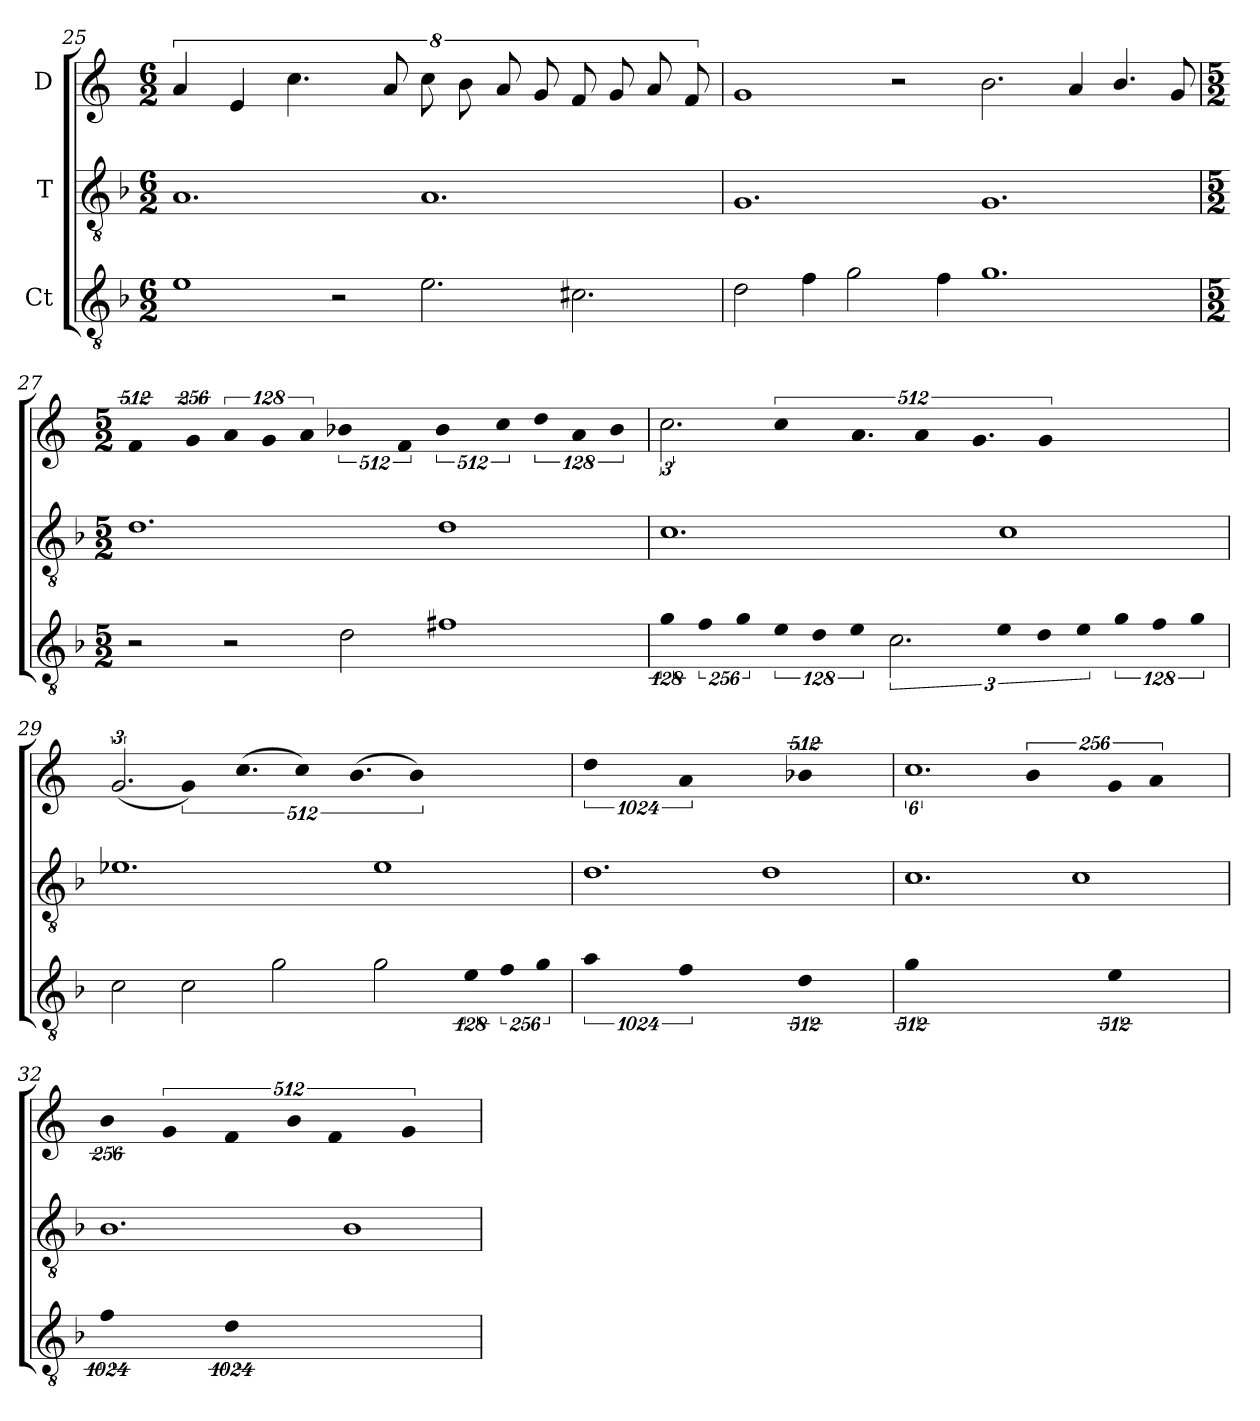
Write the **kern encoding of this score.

**kern	**kern	**kern
*part3	*part2	*part1
*staff3	*staff2	*staff1
*I"Ct	*I"T	*I"D
!!LO:LB:g=z
*clefGv2	*clefGv2	*clefG2
*ITrd7c12	*ITrd7c12	*
*k[b-]	*k[b-]	*k[]
*F:	*F:	*C:
*M6/2	*M6/2	*M6/2
=25	=25	=25
1Ei\	1.AAi/	8%3ai/
.	.	8%3ei/
.	.	8%3.cci\
2r	.	.
.	.	16%3ai/
2.Ei\	1.AAi/	16%3cci\
.	.	16%3bi\
.	.	16%3ai/
.	.	16%3gi/
2.C#Xi\	.	16%3fi/
.	.	16%3gi/
.	.	16%3ai/
.	.	16%3fi/
=26	=26	=26
2Di\	1.GGi/	1gi/
4Fi\	.	.
2Gi\	.	.
.	.	2r
4Fi\	.	.
1.Gi\	1.GGi/	2.bi\
.	.	4ai/
.	.	4.bi/
.	.	8gi/
=27	=27	=27
*M5/2	*M5/2	*M5/2
!	!	!LO:N:vis=2
2r	1.Di\	1024%341fi/
!	!	!LO:N:vis=4
.	.	1024%171gi/
!	!	!LO:N:vis=4
2r	.	512%85ai/
!	!	!LO:N:vis=4
.	.	1024%171gi/
!	!	!LO:N:vis=4
.	.	1024%171ai/
!	!	!LO:N:vis=2
2Di\	.	1024%341b-Xi\
!	!	!LO:N:vis=4
.	.	1024%171fi/
!	!	!LO:N:vis=2
1F#Xi\	1Di\	1024%341b-i\
!	!	!LO:N:vis=4
.	.	1024%171cci\
!	!	!LO:N:vis=4
.	.	512%85ddi\
!	!	!LO:N:vis=4
.	.	1024%171ai/
!	!	!LO:N:vis=4
.	.	1024%171b-i\
!!LO:LB:g=z
=28	=28	=28
!LO:N:vis=4	!	!
512%85Gi\	1.Ci\	3.cci\
!LO:N:vis=4	!	!
1024%171Fi\	.	.
!LO:N:vis=4	!	!
1024%171Gi\	.	.
!LO:N:vis=4	!	!LO:N:vis=2
512%85Ei\	.	1024%341cci\
!LO:N:vis=4	!	!
1024%171Di\	.	.
!LO:N:vis=4	!	!
1024%171Ei\	.	3.ai/
3.Ci\	.	.
!	!	!LO:N:vis=2
.	.	1024%341ai/
!LO:N:vis=4	!	!
512%85Ei\	1Ci\	.
!LO:N:vis=4	!	!
1024%171Di\	.	3.gi/
!LO:N:vis=4	!	!
1024%171Ei\	.	.
!LO:N:vis=4	!	!
512%85Gi\	.	.
!LO:N:vis=4	!	!LO:N:vis=2
1024%171Fi\	.	512%171gi/
!LO:N:vis=4	!	!
1024%171Gi\	.	.
=29	=29	=29
2Ci\	1.E-Xi\	(3.gi/
!	!	!LO:N:vis=2
2Ci\	.	1024%341gi/)
.	.	(3.cci\
2Gi\	.	.
!	!	!LO:N:vis=2
.	.	1024%341cci\)
2Gi\	1E-i\	.
.	.	(3.bi\
!LO:N:vis=4	!	!
512%85Ei\	.	.
!LO:N:vis=4	!	!LO:N:vis=2
1024%171Fi\	.	512%171bi\)
!LO:N:vis=4	!	!
1024%171Gi\	.	.
=30	=30	=30
!LO:N:vis=1	!	!LO:N:vis=1
1024%853Ai\	1.Di\	1024%853ddi\
!LO:N:vis=1	!	!LO:N:vis=1
1024%853Fi\	.	1024%853ai/
.	1Di\	.
!LO:N:vis=1	!	!LO:N:vis=1
512%427Di\	.	512%427b-Xi/
=31	=31	=31
!LO:N:vis=0	!	!
512%853Gi\	1.Ci\	6%5.cci\
!	!	!LO:N:vis=2
.	.	512%213bi\
.	1Ci\	.
!LO:N:vis=1	!	!LO:N:vis=2
512%427Ei\	.	1024%427gi/
!	!	!LO:N:vis=2
.	.	1024%427ai/
!!LO:LB:g=z
=32	=32	=32
!LO:N:vis=1	!	!LO:N:vis=2
1024%853Fi\	1.BB-i/	512%213bi\
!	!	!LO:N:vis=2
.	.	1024%427gi/
!LO:N:vis=0	!	!LO:N:vis=2
1024%1707Di\	.	1024%427fi/
!	!	!LO:N:vis=2
.	.	512%213bi\
.	1BB-i/	.
!	!	!LO:N:vis=2
.	.	1024%427fi/
!	!	!LO:N:vis=2
.	.	1024%427gi/
=	=	=
*-	*-	*-
